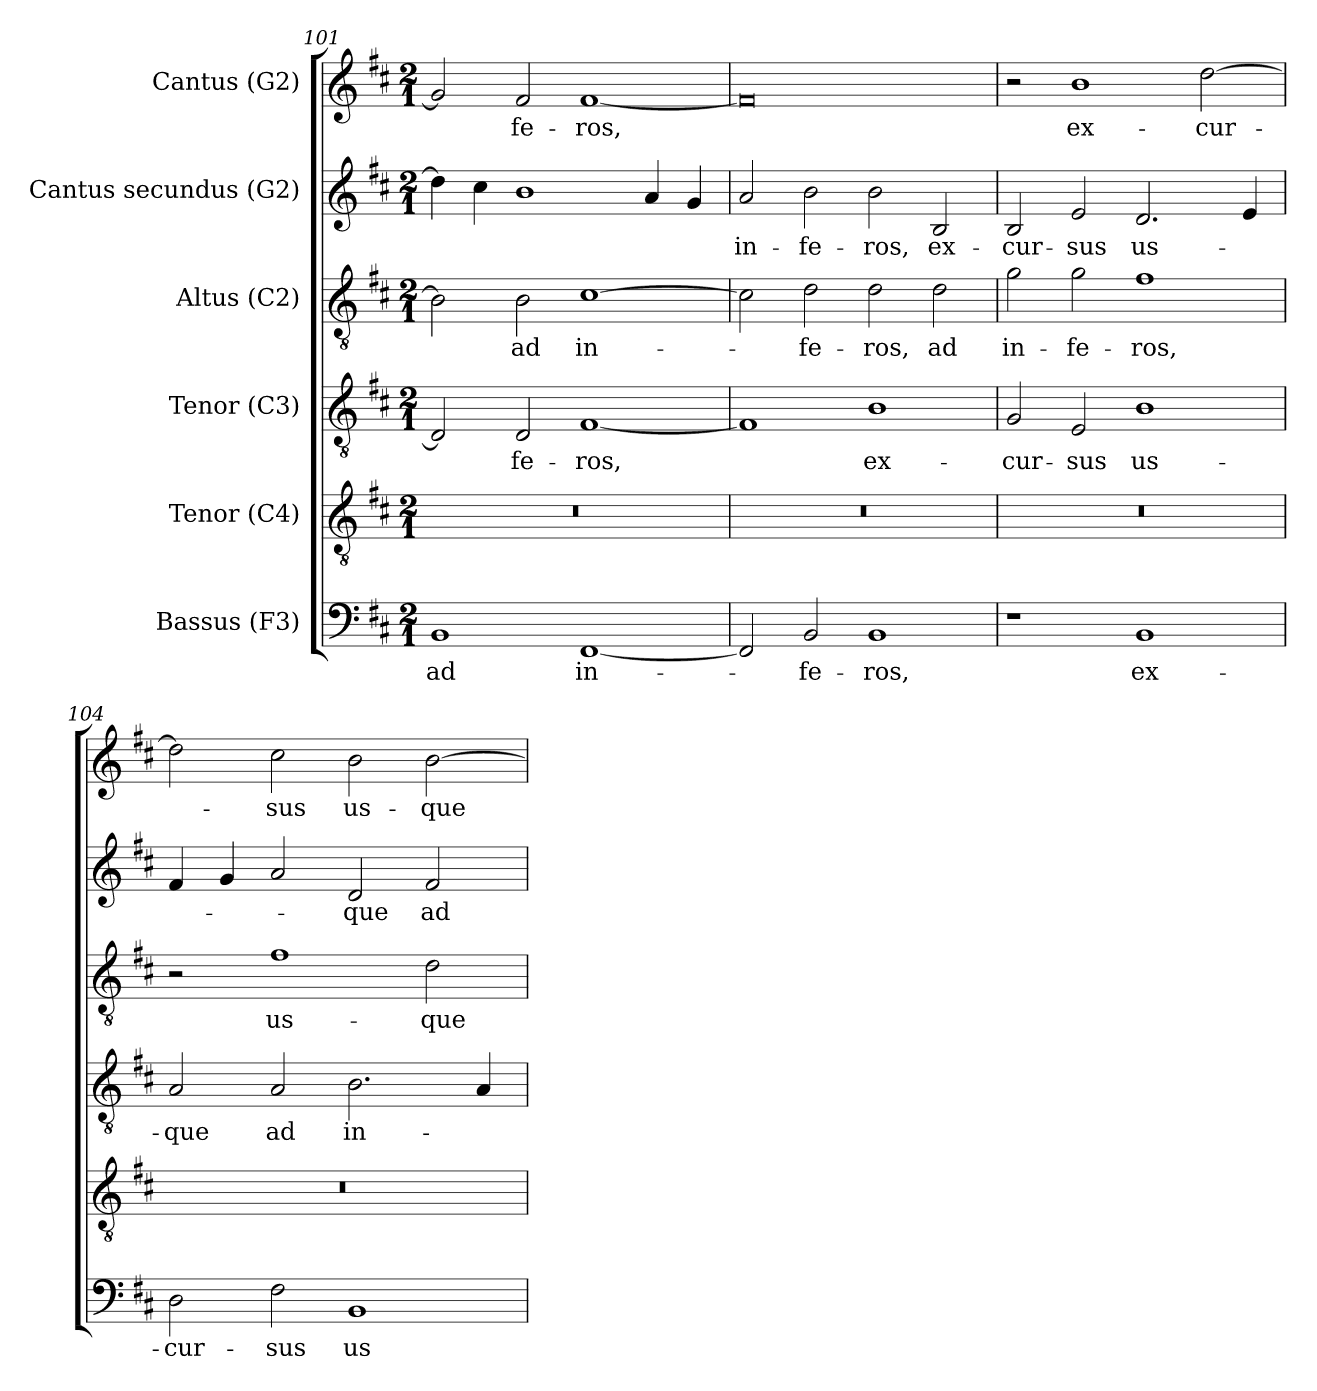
**kern	**text	**kern	**kern	**text	**kern	**text	**kern	**text	**kern	**text
*part6	*part6	*part5	*part4	*part4	*part3	*part3	*part2	*part2	*part1	*part1
*staff6	*staff6	*staff5	*staff4	*staff4	*staff3	*staff3	*staff2	*staff2	*staff1	*staff1
*I"Bassus (F3)	*	*I"Tenor (C4)	*I"Tenor (C3)	*	*I"Altus (C2)	*	*I"Cantus secundus (G2)	*	*I"Cantus (G2)	*
*clefF4	*	*clefGv2	*clefGv2	*	*clefGv2	*	*clefG2	*	*clefG2	*
*	*	*	*	*	*ITrd7c12	*	*	*	*	*
*k[f#c#]	*	*k[f#c#]	*k[f#c#]	*	*k[f#c#]	*	*k[f#c#]	*	*k[f#c#]	*
*D:	*	*D:	*D:	*	*D:	*	*D:	*	*D:	*
*M2/1	*	*M2/1	*M2/1	*	*M2/1	*	*M2/1	*	*M2/1	*
=101	=101	=101	=101	=101	=101	=101	=101	=101	=101	=101
!	!LO:LY:b:color=#000000	!LO:N:vis=1	!	!	!	!	!	!	!	!
1BBi	ad	0r	2Di/]	.	2BBi\]	.	4ddi\]	.	2gi/]	.
.	.	.	.	.	.	.	4cc#i\	.	.	.
!	!	!	!	!LO:LY:b:color=#000000	!	!	!	!	!	!
!	!	!	!	!	!	!LO:LY:b:color=#000000	!	!	!	!
!	!	!	!	!	!	!	!	!	!	!LO:LY:b:color=#000000
.	.	.	2Di/	-fe-	2BBi\	ad	1bi	.	2f#i/	-fe-
!	!LO:LY:b:color=#000000	!	!	!	!	!	!	!	!	!
!	!	!	!	!LO:LY:b:color=#000000	!	!	!	!	!	!
!	!	!	!	!	!	!LO:LY:b:color=#000000	!	!	!	!
!	!	!	!	!	!	!	!	!	!	!LO:LY:b:color=#000000
[1FF#i	in-	.	[1F#i	-ros,	[1C#i	in-	.	.	[1f#i	-ros,
.	.	.	.	.	.	.	4ai/	.	.	.
.	.	.	.	.	.	.	4gi/	.	.	.
=102	=102	=102	=102	=102	=102	=102	=102	=102	=102	=102
!	!	!LO:N:vis=1	!	!	!	!	!	!	!	!
!	!	!	!	!	!	!	!	!LO:LY:b:color=#000000	!	!
2FF#i/]	.	0r	1F#i]	.	2C#i\]	.	2ai/	in-	0f#i]	.
!	!LO:LY:b:color=#000000	!	!	!	!	!	!	!	!	!
!	!	!	!	!	!	!LO:LY:b:color=#000000	!	!	!	!
!	!	!	!	!	!	!	!	!LO:LY:b:color=#000000	!	!
2BBi/	-fe-	.	.	.	2Di\	-fe-	2bi\	-fe-	.	.
!	!LO:LY:b:color=#000000	!	!	!	!	!	!	!	!	!
!	!	!	!	!LO:LY:b:color=#000000	!	!	!	!	!	!
!	!	!	!	!	!	!LO:LY:b:color=#000000	!	!	!	!
!	!	!	!	!	!	!	!	!LO:LY:b:color=#000000	!	!
1BBi	-ros,	.	1Bi	ex-	2Di\	-ros,	2bi\	-ros,	.	.
!	!	!	!	!	!	!LO:LY:b:color=#000000	!	!	!	!
!	!	!	!	!	!	!	!	!LO:LY:b:color=#000000	!	!
.	.	.	.	.	2Di\	ad	2Bi/	ex-	.	.
!!LO:LB:g=z
=103	=103	=103	=103	=103	=103	=103	=103	=103	=103	=103
!	!	!LO:N:vis=1	!	!	!	!	!	!	!	!
!	!	!	!	!LO:LY:b:color=#000000	!	!	!	!	!	!
!	!	!	!	!	!	!LO:LY:b:color=#000000	!	!	!	!
!	!	!	!	!	!	!	!	!LO:LY:b:color=#000000	!	!
1r	.	0r	2Gi/	-cur-	2Gi\	in-	2Bi/	-cur-	2r	.
!	!	!	!	!LO:LY:b:color=#000000	!	!	!	!	!	!
!	!	!	!	!	!	!LO:LY:b:color=#000000	!	!	!	!
!	!	!	!	!	!	!	!	!LO:LY:b:color=#000000	!	!
!	!	!	!	!	!	!	!	!	!	!LO:LY:b:color=#000000
.	.	.	2Ei/	-sus	2Gi\	-fe-	2ei/	-sus	1bi	ex-
!	!LO:LY:b:color=#000000	!	!	!	!	!	!	!	!	!
!	!	!	!	!LO:LY:b:color=#000000	!	!	!	!	!	!
!	!	!	!	!	!	!LO:LY:b:color=#000000	!	!	!	!
!	!	!	!	!	!	!	!	!LO:LY:b:color=#000000	!	!
1BBi	ex-	.	1Bi	us-	1F#i	-ros,	2.di/	us-	.	.
!	!	!	!	!	!	!	!	!	!	!LO:LY:b:color=#000000
.	.	.	.	.	.	.	.	.	[2ddi\	-cur-
.	.	.	.	.	.	.	4ei/	.	.	.
=104	=104	=104	=104	=104	=104	=104	=104	=104	=104	=104
!	!LO:LY:b:color=#000000	!LO:N:vis=1	!	!	!	!	!	!	!	!
!	!	!	!	!LO:LY:b:color=#000000	!	!	!	!	!	!
2Di\	-cur-	0r	2Ai/	-que	2r	.	4f#i/	.	2ddi\]	.
.	.	.	.	.	.	.	4gi/	.	.	.
!	!LO:LY:b:color=#000000	!	!	!	!	!	!	!	!	!
!	!	!	!	!LO:LY:b:color=#000000	!	!	!	!	!	!
!	!	!	!	!	!	!LO:LY:b:color=#000000	!	!	!	!
!	!	!	!	!	!	!	!	!	!	!LO:LY:b:color=#000000
2F#i\	-sus	.	2Ai/	ad	1F#i	us-	2ai/	.	2cc#i\	-sus
!	!LO:LY:b:color=#000000	!	!	!	!	!	!	!	!	!
!	!	!	!	!LO:LY:b:color=#000000	!	!	!	!	!	!
!	!	!	!	!	!	!	!	!LO:LY:b:color=#000000	!	!
!	!	!	!	!	!	!	!	!	!	!LO:LY:b:color=#000000
1BBi	us-	.	2.Bi\	in-	.	.	2di/	-que	2bi\	us-
!	!	!	!	!	!	!LO:LY:b:color=#000000	!	!	!	!
!	!	!	!	!	!	!	!	!LO:LY:b:color=#000000	!	!
!	!	!	!	!	!	!	!	!	!	!LO:LY:b:color=#000000
.	.	.	.	.	2Di\	-que	2f#i/	ad	[2bi\	-que
.	.	.	4Ai/	.	.	.	.	.	.	.
=	=	=	=	=	=	=	=	=	=	=
*-	*-	*-	*-	*-	*-	*-	*-	*-	*-	*-
